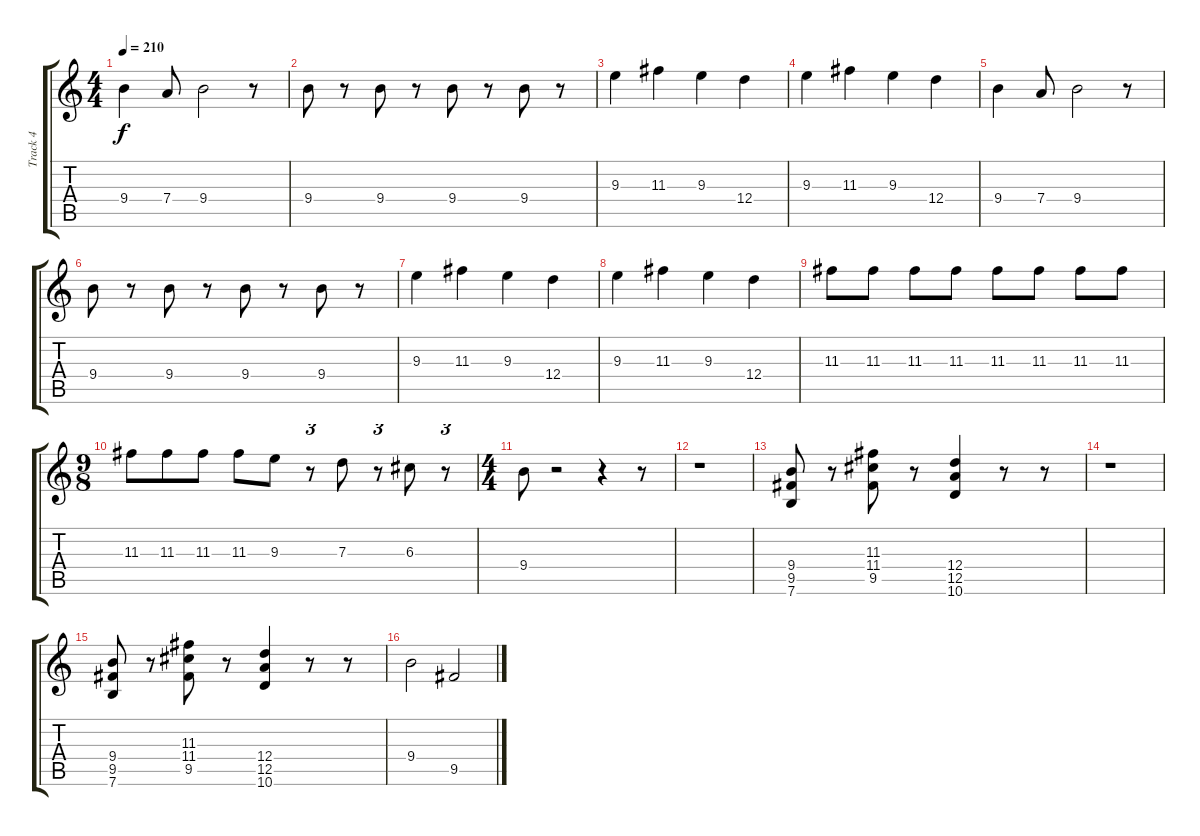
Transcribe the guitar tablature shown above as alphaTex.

\track ("Track 4" "Track 4") {instrument overdrivenguitar}
\staff {score tabs}
\tuning (E4 B3 G3 D3 A2 E2) {hide}
\ts (4 4)
\tempo 210
\clef g2
\ks c
9.4.4{dy f} 7.4.8 9.4.2 r.8 |
9.4.8 r.8 9.4.8 r.8 9.4.8 r.8 9.4.8 r.8 |
9.3.4 11.3.4 9.3.4 12.4.4 |
9.3.4 11.3.4 9.3.4 12.4.4 |
9.4.4 7.4.8 9.4.2 r.8 |
9.4.8 r.8 9.4.8 r.8 9.4.8 r.8 9.4.8 r.8 |
9.3.4 11.3.4 9.3.4 12.4.4 |
9.3.4 11.3.4 9.3.4 12.4.4 |
11.3.8 11.3.8 11.3.8 11.3.8 11.3.8 11.3.8 11.3.8 11.3.8 |
\ts (9 8)
11.3.8 11.3.8 11.3.8 11.3.8 9.3.8 r.8{tu (3 2)} 7.3.8 r.8{tu (3 2)} 6.3.8 r.8{tu (3 2)} |
\ts (4 4)
9.4.8 r.2 r.4 r.8 |
r.1 |
(9.4 9.5 7.6).8 r.8 (11.3 11.4 9.5).8 r.8 (12.4 12.5 10.6).4 r.8 r.8 |
r.1 |
(9.4 9.5 7.6).8 r.8 (11.3 11.4 9.5).8 r.8 (12.4 12.5 10.6).4 r.8 r.8 |
9.4.2 9.5.2
